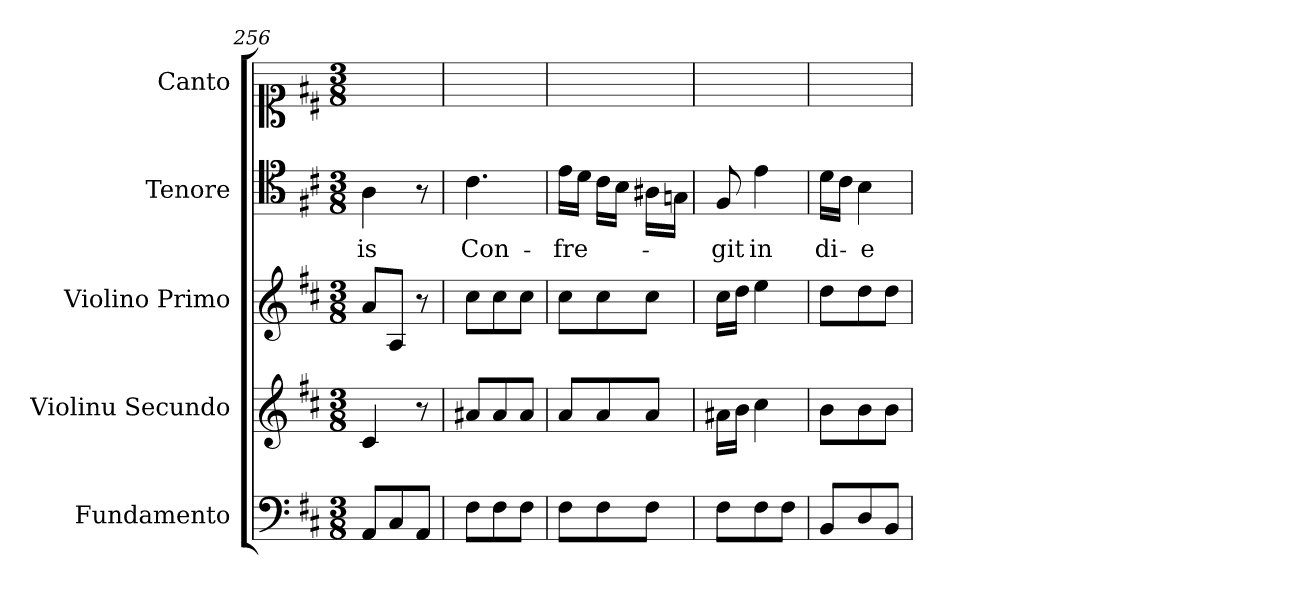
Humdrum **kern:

**kern	**kern	**kern	**kern	**text	**kern
*part5	*part4	*part3	*part2	*part2	*part1
*staff5	*staff4	*staff3	*staff2	*staff2	*staff1
*I"Fundamento	*I"Violinu Secundo	*I"Violino Primo	*I"Tenore	*	*I"Canto
*	*I'vl 2	*I'vl 1	*I'T	*	*
*clefF4	*clefG2	*clefG2	*clefC4	*	*clefC1
*k[f#c#]	*k[f#c#]	*k[f#c#]	*k[f#c#]	*	*k[f#c#]
*D:	*D:	*D:	*	*	*D:
*M3/8	*M3/8	*M3/8	*M3/8	*	*M3/8
=256	=256	=256	=256	=256	=256
8AA/L	4c#/	8a/L	4A\	-is	4.ryy
8C#/	.	8A/J	.	.	.
8AA/J	8r	8r	8r	.	.
=257	=257	=257	=257	=257	=257
8F#\L	8a#X/L	8cc#\L	4.c#\	Con-	4.ryy
8F#\	8a#/	8cc#\	.	.	.
8F#\J	8a#/J	8cc#\J	.	.	.
=258	=258	=258	=258	=258	=258
8F#\L	8a/L	8cc#\L	16e\LL	-fre-	4.ryy
.	.	.	16d\JJ	.	.
8F#\	8a/	8cc#\	16c#\LL	.	.
.	.	.	16B\JJ	.	.
8F#\J	8a/J	8cc#\J	16A#X\LL	.	.
.	.	.	16Gn\JJ	.	.
=259	=259	=259	=259	=259	=259
8F#\L	16a#X\LL	16cc#\LL	8F#/	-git	4.ryy
.	16b\JJ	16dd\JJ	.	.	.
8F#\	4cc#\	4ee\	4e\	in	.
8F#\J	.	.	.	.	.
=260	=260	=260	=260	=260	=260
8BB/L	8b\L	8dd\L	16d\LL	di-	4.ryy
.	.	.	16c#\JJ	.	.
8D/	8b\	8dd\	4B\	-e	.
8BB/J	8b\J	8dd\J	.	.	.
=	=	=	=	=	=
*-	*-	*-	*-	*-	*-
